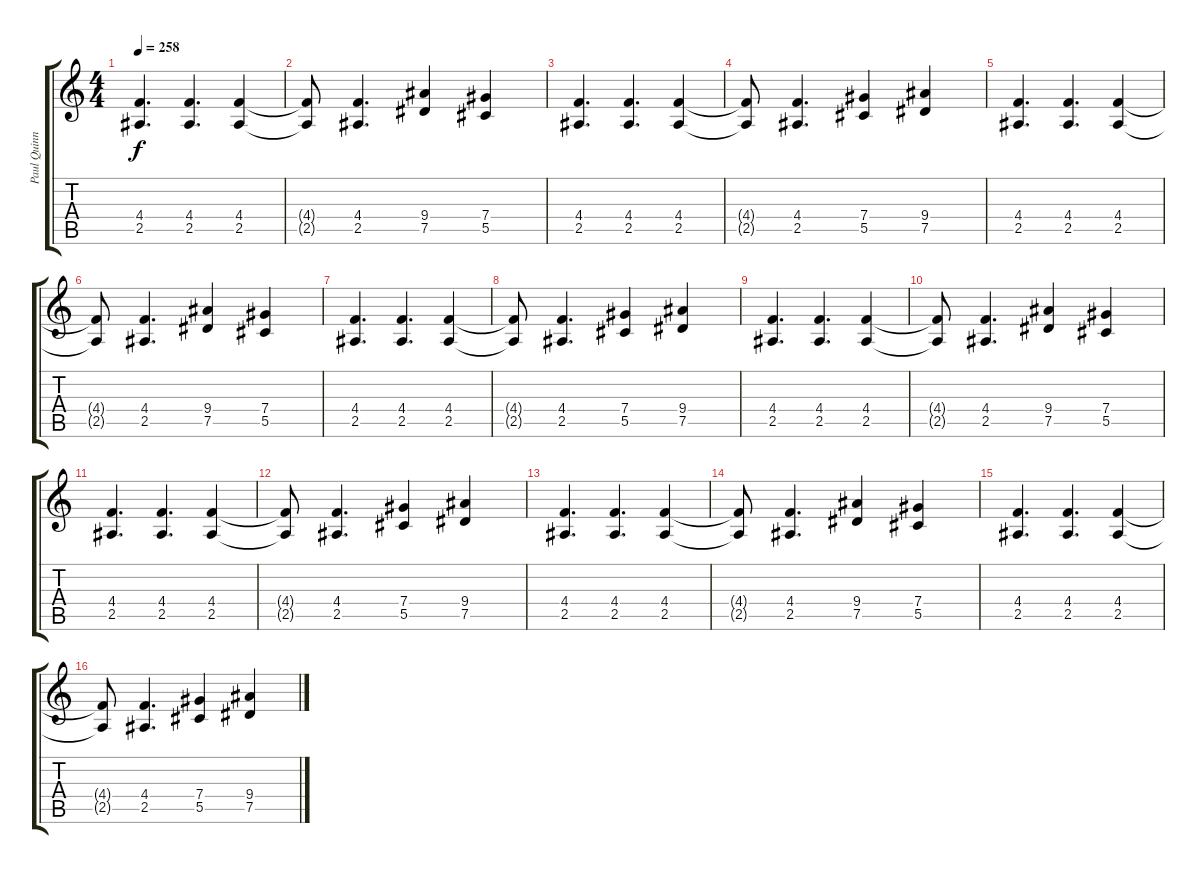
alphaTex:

\track ("Paul Quinn" "Paul Quinn") {instrument overdrivenguitar}
\staff {score tabs}
\tuning (Eb4 Bb3 Gb3 Db3 Ab2 Eb2) {hide}
\ts (4 4)
\tempo 258
\clef g2
\ks c
(4.4 2.5).4{d dy f} (4.4 2.5).4{d} (4.4 2.5).4 |
(4.4{t} 2.5{t}).8 (4.4 2.5).4{d} (9.4 7.5).4 (7.4 5.5).4 |
(4.4 2.5).4{d} (4.4 2.5).4{d} (4.4 2.5).4 |
(4.4{t} 2.5{t}).8 (4.4 2.5).4{d} (7.4 5.5).4 (9.4 7.5).4 |
(4.4 2.5).4{d} (4.4 2.5).4{d} (4.4 2.5).4 |
(4.4{t} 2.5{t}).8 (4.4 2.5).4{d} (9.4 7.5).4 (7.4 5.5).4 |
(4.4 2.5).4{d} (4.4 2.5).4{d} (4.4 2.5).4 |
(4.4{t} 2.5{t}).8 (4.4 2.5).4{d} (7.4 5.5).4 (9.4 7.5).4 |
(4.4 2.5).4{d} (4.4 2.5).4{d} (4.4 2.5).4 |
(4.4{t} 2.5{t}).8 (4.4 2.5).4{d} (9.4 7.5).4 (7.4 5.5).4 |
(4.4 2.5).4{d} (4.4 2.5).4{d} (4.4 2.5).4 |
(4.4{t} 2.5{t}).8 (4.4 2.5).4{d} (7.4 5.5).4 (9.4 7.5).4 |
(4.4 2.5).4{d} (4.4 2.5).4{d} (4.4 2.5).4 |
(4.4{t} 2.5{t}).8 (4.4 2.5).4{d} (9.4 7.5).4 (7.4 5.5).4 |
(4.4 2.5).4{d} (4.4 2.5).4{d} (4.4 2.5).4 |
(4.4{t} 2.5{t}).8 (4.4 2.5).4{d} (7.4 5.5).4 (9.4 7.5).4
